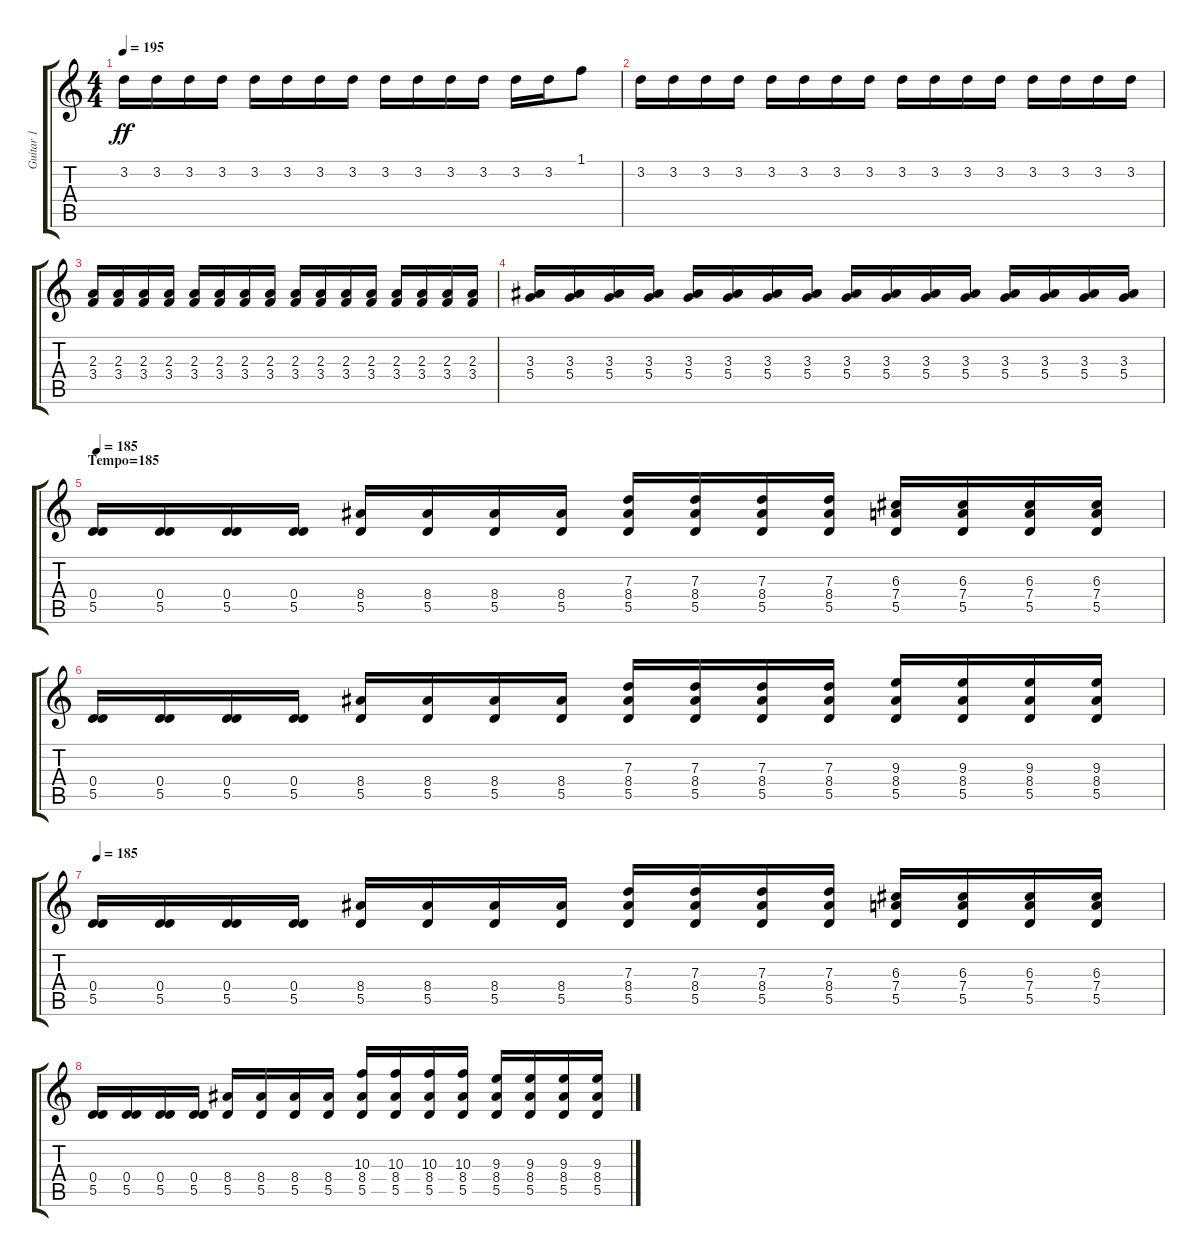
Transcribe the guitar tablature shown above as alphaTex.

\track ("Guitar 1" "Guitar 1") {instrument distortionguitar}
\staff {score tabs}
\tuning (E4 B3 G3 D3 A2 E2) {hide}
\ts (4 4)
\tempo 195
\clef g2
\ks c
3.2.16{dy ff} 3.2.16 3.2.16 3.2.16 3.2.16 3.2.16 3.2.16 3.2.16 3.2.16 3.2.16 3.2.16 3.2.16 3.2.16 3.2.16 1.1.8 |
3.2.16 3.2.16 3.2.16 3.2.16 3.2.16 3.2.16 3.2.16 3.2.16 3.2.16 3.2.16 3.2.16 3.2.16 3.2.16 3.2.16 3.2.16 3.2.16 |
(2.3 3.4).16 (2.3 3.4).16 (2.3 3.4).16 (2.3 3.4).16 (2.3 3.4).16 (2.3 3.4).16 (2.3 3.4).16 (2.3 3.4).16 (2.3 3.4).16 (2.3 3.4).16 (2.3 3.4).16 (2.3 3.4).16 (2.3 3.4).16 (2.3 3.4).16 (2.3 3.4).16 (2.3 3.4).16 |
(3.3 5.4).16 (3.3 5.4).16 (3.3 5.4).16 (3.3 5.4).16 (3.3 5.4).16 (3.3 5.4).16 (3.3 5.4).16 (3.3 5.4).16 (3.3 5.4).16 (3.3 5.4).16 (3.3 5.4).16 (3.3 5.4).16 (3.3 5.4).16 (3.3 5.4).16 (3.3 5.4).16 (3.3 5.4).16 |
\section ("" "Tempo=185")
\tempo 185
(0.4 5.5).16 (0.4 5.5).16 (0.4 5.5).16 (0.4 5.5).16 (8.4 5.5).16 (8.4 5.5).16 (8.4 5.5).16 (8.4 5.5).16 (7.3 8.4 5.5).16 (7.3 8.4 5.5).16 (7.3 8.4 5.5).16 (7.3 8.4 5.5).16 (6.3 7.4 5.5).16 (6.3 7.4 5.5).16 (6.3 7.4 5.5).16 (6.3 7.4 5.5).16 |
(0.4 5.5).16 (0.4 5.5).16 (0.4 5.5).16 (0.4 5.5).16 (8.4 5.5).16 (8.4 5.5).16 (8.4 5.5).16 (8.4 5.5).16 (7.3 8.4 5.5).16 (7.3 8.4 5.5).16 (7.3 8.4 5.5).16 (7.3 8.4 5.5).16 (9.3 8.4 5.5).16 (9.3 8.4 5.5).16 (9.3 8.4 5.5).16 (9.3 8.4 5.5).16 |
\tempo 185
(0.4 5.5).16 (0.4 5.5).16 (0.4 5.5).16 (0.4 5.5).16 (8.4 5.5).16 (8.4 5.5).16 (8.4 5.5).16 (8.4 5.5).16 (7.3 8.4 5.5).16 (7.3 8.4 5.5).16 (7.3 8.4 5.5).16 (7.3 8.4 5.5).16 (6.3 7.4 5.5).16 (6.3 7.4 5.5).16 (6.3 7.4 5.5).16 (6.3 7.4 5.5).16 |
(0.4 5.5).16 (0.4 5.5).16 (0.4 5.5).16 (0.4 5.5).16 (8.4 5.5).16 (8.4 5.5).16 (8.4 5.5).16 (8.4 5.5).16 (10.3 8.4 5.5).16 (10.3 8.4 5.5).16 (10.3 8.4 5.5).16 (10.3 8.4 5.5).16 (9.3 8.4 5.5).16 (9.3 8.4 5.5).16 (9.3 8.4 5.5).16 (9.3 8.4 5.5).16
